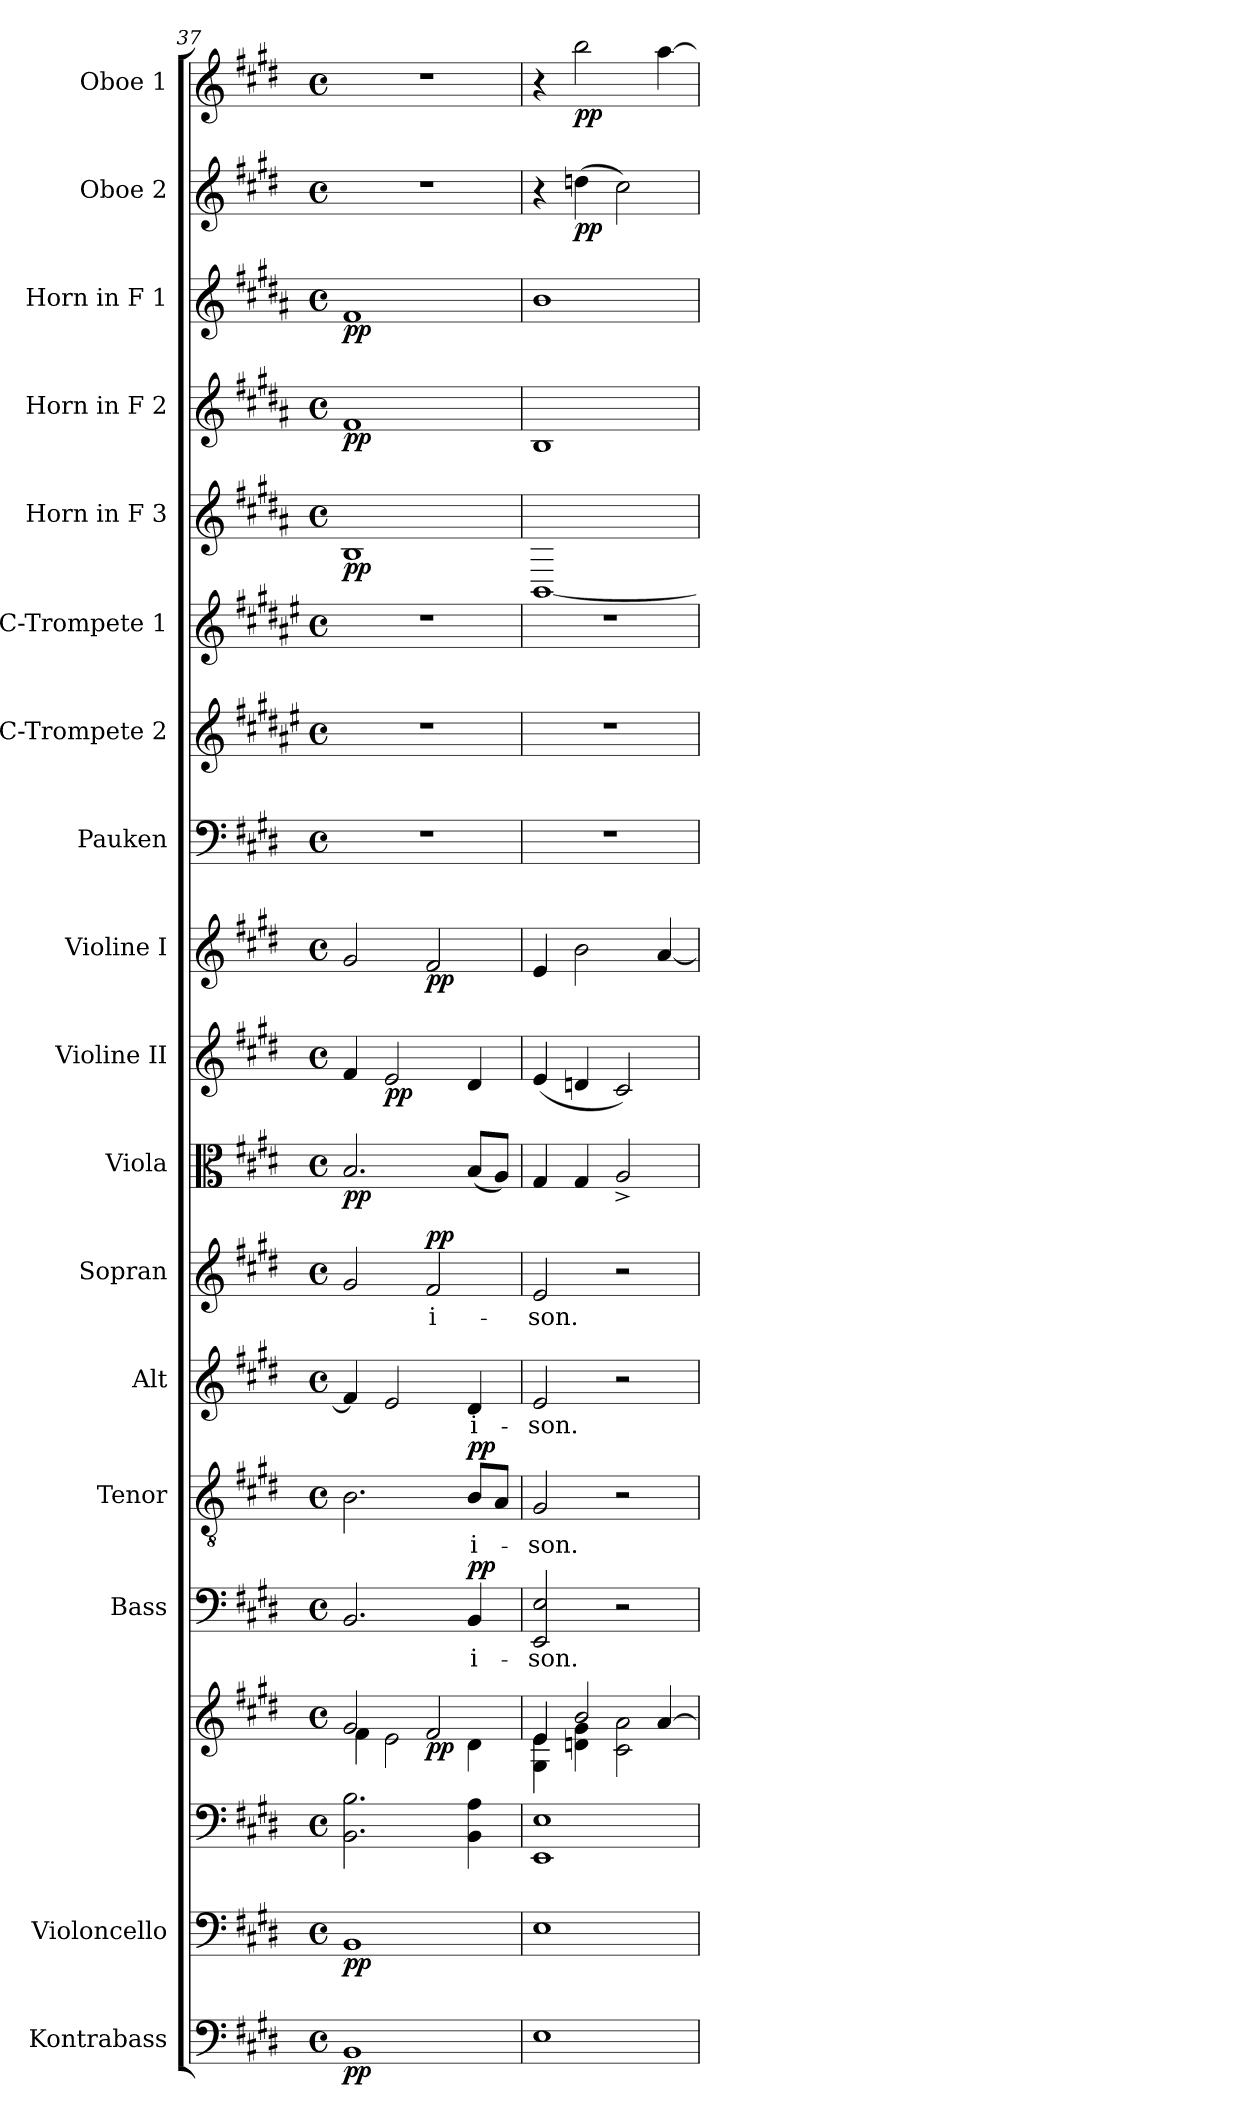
**kern	**dynam	**kern	**dynam	**kern	**kern	**dynam	**kern	**text	**dynam	**kern	**text	**dynam	**kern	**text	**kern	**text	**dynam	**kern	**dynam	**kern	**dynam	**kern	**dynam	**kern	**kern	**kern	**kern	**dynam	**kern	**dynam	**kern	**dynam	**kern	**dynam	**kern	**dynam
*part18	*part18	*part17	*part17	*part16	*part16	*part16	*part15	*part15	*part15	*part14	*part14	*part14	*part13	*part13	*part12	*part12	*part12	*part11	*part11	*part10	*part10	*part9	*part9	*part8	*part7	*part6	*part5	*part5	*part4	*part4	*part3	*part3	*part2	*part2	*part1	*part1
*staff19	*staff19	*staff18	*staff18	*staff17	*staff16	*staff16/17	*staff15	*staff15	*staff15	*staff14	*staff14	*staff14	*staff13	*staff13	*staff12	*staff12	*staff12	*staff11	*staff11	*staff10	*staff10	*staff9	*staff9	*staff8	*staff7	*staff6	*staff5	*staff5	*staff4	*staff4	*staff3	*staff3	*staff2	*staff2	*staff1	*staff1
*I"Kontrabass	*	*I"Violoncello	*	*	*	*	*I"Bass	*	*	*I"Tenor	*	*	*I"Alt	*	*I"Sopran	*	*	*I"Viola	*	*I"Violine II	*	*I"Violine I	*	*I"Pauken	*I"C-Trompete 2	*I"C-Trompete 1	*I"Horn in F 3	*	*I"Horn in F 2	*	*I"Horn in F 1	*	*I"Oboe 2	*	*I"Oboe 1	*
*I'Kb.	*	*I'Vc.	*	*	*	*	*I'B.	*	*	*I'T.	*	*	*I'A.	*	*I'S.	*	*	*I'Vla.	*	*I'Vl. II	*	*I'Vl. I	*	*I'Pk.	*I'C Trp. 2	*I'C Trp. 1	*	*	*	*	*	*	*I'Ob. 2	*	*I'Ob. 1	*
*clefF4	*	*clefF4	*	*clefF4	*clefG2	*	*clefF4	*	*	*clefGv2	*	*	*clefG2	*	*clefG2	*	*	*clefC3	*	*clefG2	*	*clefG2	*	*clefF4	*clefG2	*clefG2	*clefG2	*	*clefG2	*	*clefG2	*	*clefG2	*	*clefG2	*
*ITrd7c12	*	*	*	*	*	*	*	*	*	*	*	*	*	*	*	*	*	*	*	*	*	*	*	*	*ITrd1c2	*ITrd1c2	*ITrd4c7	*	*ITrd4c7	*	*ITrd4c7	*	*	*	*	*
*k[f#c#g#d#]	*	*k[f#c#g#d#]	*	*k[f#c#g#d#]	*k[f#c#g#d#]	*	*k[f#c#g#d#]	*	*	*k[f#c#g#d#]	*	*	*k[f#c#g#d#]	*	*k[f#c#g#d#]	*	*	*k[f#c#g#d#]	*	*k[f#c#g#d#]	*	*k[f#c#g#d#]	*	*k[f#c#g#d#]	*k[f#c#g#d#]	*k[f#c#g#d#]	*k[f#c#g#d#]	*	*k[f#c#g#d#]	*	*k[f#c#g#d#]	*	*k[f#c#g#d#]	*	*k[f#c#g#d#]	*
*E:	*	*E:	*	*E:	*E:	*	*E:	*	*	*E:	*	*	*E:	*	*E:	*	*	*E:	*	*E:	*	*E:	*	*E:	*E:	*E:	*E:	*	*E:	*	*E:	*	*E:	*	*E:	*
*M4/4	*	*M4/4	*	*M4/4	*M4/4	*	*M4/4	*	*	*M4/4	*	*	*M4/4	*	*M4/4	*	*	*M4/4	*	*M4/4	*	*M4/4	*	*M4/4	*M4/4	*M4/4	*M4/4	*	*M4/4	*	*M4/4	*	*M4/4	*	*M4/4	*
*met(c)	*	*met(c)	*	*met(c)	*met(c)	*	*met(c)	*	*	*met(c)	*	*	*met(c)	*	*met(c)	*	*	*met(c)	*	*met(c)	*	*met(c)	*	*met(c)	*met(c)	*met(c)	*met(c)	*	*met(c)	*	*met(c)	*	*met(c)	*	*met(c)	*
=37	=37	=37	=37	=37	=37	=37	=37	=37	=37	=37	=37	=37	=37	=37	=37	=37	=37	=37	=37	=37	=37	=37	=37	=37	=37	=37	=37	=37	=37	=37	=37	=37	=37	=37	=37	=37
*	*	*	*	*	*^	*	*	*	*	*	*	*	*	*	*	*	*	*	*	*	*	*	*	*	*	*	*	*	*	*	*	*	*	*	*	*
!	!LO:DY:b	!	!LO:DY:b	!	!	!	!	!	!	!	!	!	!	!	!	!	!	!	!	!LO:DY:b	!	!	!	!	!	!	!	!	!LO:DY:b	!	!LO:DY:b	!	!LO:DY:b	!	!	!	!
1BBB	pp	1BB	pp	2.BB\ 2.B\	2g#/	4f#\	.	2.BB/	.	.	2.B\	.	.	4f#/]	.	2g#/	.	.	2.B/	pp	4f#/	.	2g#/	.	1r	1r	1r	1E	pp	1B	pp	1B	pp	1r	.	1r	.
!	!	!	!	!	!	!	!	!	!	!	!	!	!	!	!	!	!	!	!	!	!	!LO:DY:b	!	!	!	!	!	!	!	!	!	!	!	!	!	!	!
.	.	.	.	.	.	2e\	.	.	.	.	.	.	.	2e/	.	.	.	.	.	.	2e/	pp	.	.	.	.	.	.	.	.	.	.	.	.	.	.	.
!	!	!	!	!	!	!	!LO:DY:b	!	!	!	!	!	!	!	!	!	!LO:LY:b	!LO:DY:a	!	!	!	!	!	!LO:DY:b	!	!	!	!	!	!	!	!	!	!	!	!	!
.	.	.	.	.	2f#/	.	pp	.	.	.	.	.	.	.	.	2f#/	-i-	pp	.	.	.	.	2f#/	pp	.	.	.	.	.	.	.	.	.	.	.	.	.
!	!	!	!	!	!	!	!	!	!LO:LY:b	!LO:DY:a	!	!LO:LY:b	!LO:DY:a	!	!LO:LY:b	!	!	!	!	!	!	!	!	!	!	!	!	!	!	!	!	!	!	!	!	!	!
.	.	.	.	4BB\ 4A\	.	4d#\	.	4BB/	-i-	pp	8B/L	-i-	pp	4d#/	-i-	.	.	.	(<8B/L	.	4d#/	.	.	.	.	.	.	.	.	.	.	.	.	.	.	.	.
.	.	.	.	.	.	.	.	.	.	.	8A/J	.	.	.	.	.	.	.	8A/J)	.	.	.	.	.	.	.	.	.	.	.	.	.	.	.	.	.	.
=38	=38	=38	=38	=38	=38	=38	=38	=38	=38	=38	=38	=38	=38	=38	=38	=38	=38	=38	=38	=38	=38	=38	=38	=38	=38	=38	=38	=38	=38	=38	=38	=38	=38	=38	=38	=38	=38
!	!	!	!	!	!	!	!	!	!LO:LY:b	!	!	!LO:LY:b	!	!	!LO:LY:b	!	!LO:LY:b	!	!	!	!	!	!	!	!	!	!	!	!	!	!	!	!	!	!	!	!
1EE	.	1E	.	1EE 1E	4e/	4G#\ 4e\	.	2EE/ 2E/	-son.	.	2G#/	-son.	.	2e/	-son.	2e/	-son.	.	4G#/	.	(<4e/	.	4e/	.	1r	1r	1r	[1EE	.	1E	.	1e	.	4r	.	4r	.
!	!	!	!	!	!	!	!	!	!	!	!	!	!	!	!	!	!	!	!	!	!	!	!	!	!	!	!	!	!	!	!	!	!	!	!LO:DY:b	!	!LO:DY:b
.	.	.	.	.	2b/	4dn\ 4g#\	.	.	.	.	.	.	.	.	.	.	.	.	4G#/	.	4dn/	.	2b\	.	.	.	.	.	.	.	.	.	.	(>4ddn\	pp	2bb\	pp
.	.	.	.	.	.	2c#\ 2a\	.	2r	.	.	2r	.	.	2r	.	2r	.	.	2A^</	.	2c#/)	.	.	.	.	.	.	.	.	.	.	.	.	2cc#\)	.	.	.
.	.	.	.	.	[>4a/	.	.	.	.	.	.	.	.	.	.	.	.	.	.	.	.	.	[4a/	.	.	.	.	.	.	.	.	.	.	.	.	[4aa\	.
*	*	*	*	*	*v	*v	*	*	*	*	*	*	*	*	*	*	*	*	*	*	*	*	*	*	*	*	*	*	*	*	*	*	*	*	*	*	*
=	=	=	=	=	=	=	=	=	=	=	=	=	=	=	=	=	=	=	=	=	=	=	=	=	=	=	=	=	=	=	=	=	=	=	=	=
*-	*-	*-	*-	*-	*-	*-	*-	*-	*-	*-	*-	*-	*-	*-	*-	*-	*-	*-	*-	*-	*-	*-	*-	*-	*-	*-	*-	*-	*-	*-	*-	*-	*-	*-	*-	*-
